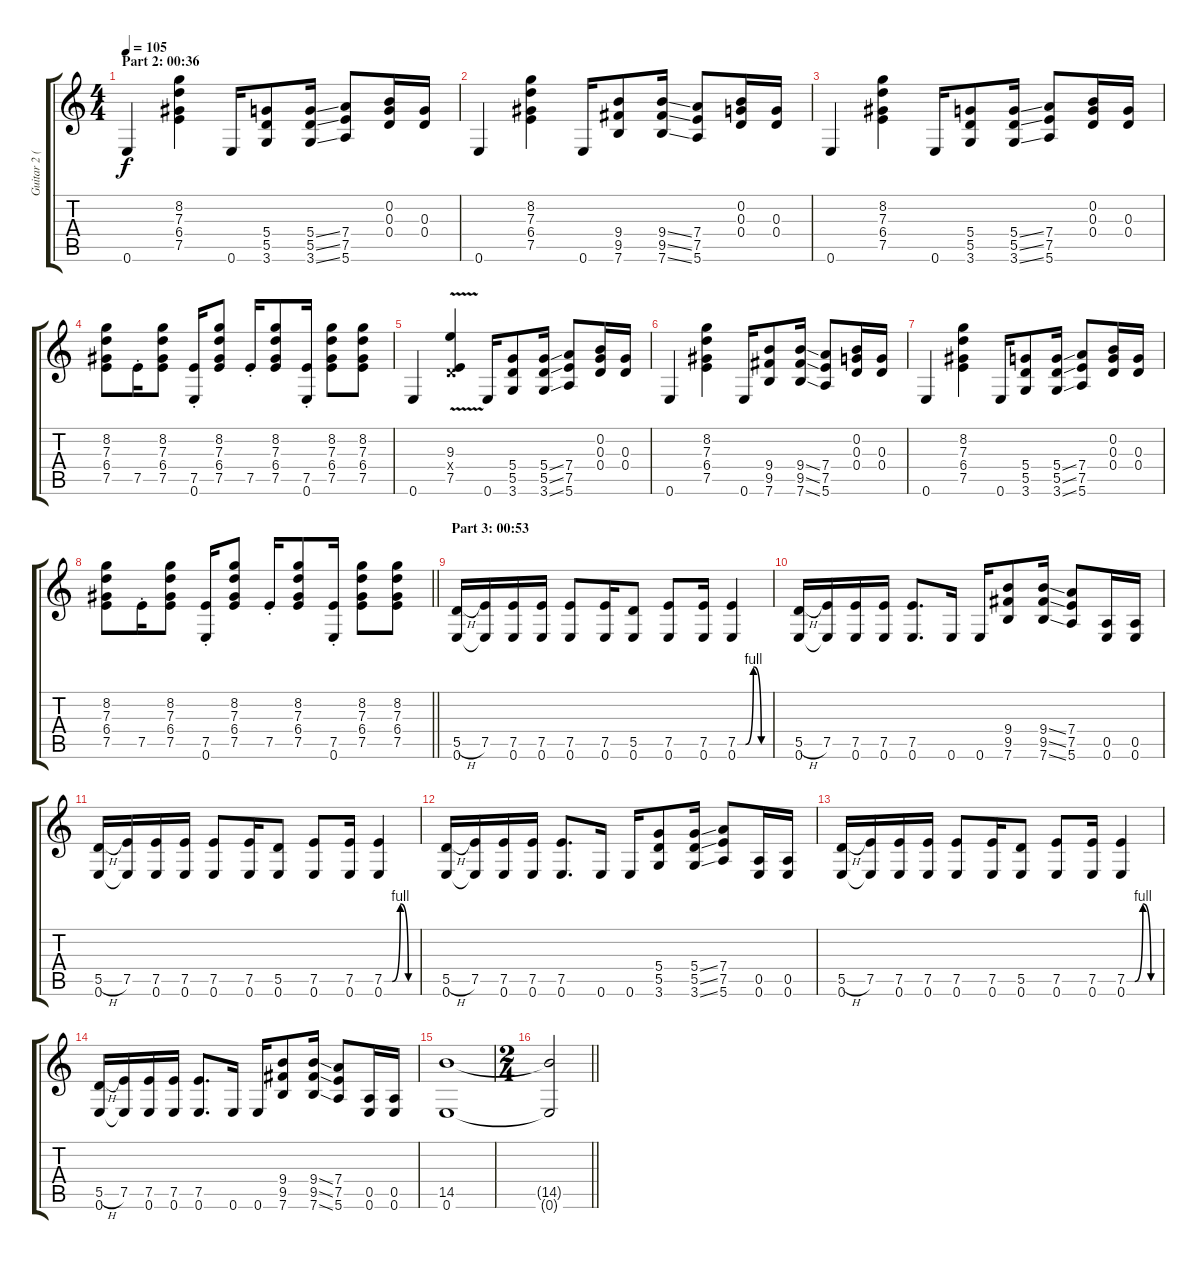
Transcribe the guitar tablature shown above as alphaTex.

\track ("Guitar 2 (Overdrive)" "Guitar 2 (") {instrument overdrivenguitar}
\staff {score tabs}
\tuning (E4 B3 G3 D3 A2 E2) {hide}
\ts (4 4)
\section ("" "Part 2: 00:36")
\tempo 105
\clef g2
\ks c
0.6.4{dy f} (8.2 7.3 6.4 7.5).4 0.6.16 (5.4 5.5 3.6).8 (5.4{ss} 5.5{ss} 3.6{ss}).16 (7.4 7.5 5.6).8 (0.2 0.3 0.4).16 (0.3 0.4).16 |
0.6.4 (8.2 7.3 6.4 7.5).4 0.6.16 (9.4 9.5 7.6).8 (9.4{ss} 9.5{ss} 7.6{ss}).16 (7.4 7.5 5.6).8 (0.2 0.3 0.4).16 (0.3 0.4).16 |
0.6.4 (8.2 7.3 6.4 7.5).4 0.6.16 (5.4 5.5 3.6).8 (5.4{ss} 5.5{ss} 3.6{ss}).16 (7.4 7.5 5.6).8 (0.2 0.3 0.4).16 (0.3 0.4).16 |
(8.2 7.3 6.4 7.5).8 7.5{st}.16 (8.2 7.3 6.4 7.5).8 (7.5 0.6{st}).16 (8.2 7.3 6.4 7.5).8 7.5{st}.16 (8.2 7.3 6.4 7.5).8 (7.5{st} 0.6{st}).16 (8.2 7.3 6.4 7.5).8 (8.2 7.3 6.4 7.5).8 |
0.6.4 (9.3{v} 0.4{x} 7.5{v}).4 0.6.16 (5.4 5.5 3.6).8 (5.4{ss} 5.5{ss} 3.6{ss}).16 (7.4 7.5 5.6).8 (0.2 0.3 0.4).16 (0.3 0.4).16 |
0.6.4 (8.2 7.3 6.4 7.5).4 0.6.16 (9.4 9.5 7.6).8 (9.4{ss} 9.5{ss} 7.6{ss}).16 (7.4 7.5 5.6).8 (0.2 0.3 0.4).16 (0.3 0.4).16 |
0.6.4 (8.2 7.3 6.4 7.5).4 0.6.16 (5.4 5.5 3.6).8 (5.4{ss} 5.5{ss} 3.6{ss}).16 (7.4 7.5 5.6).8 (0.2 0.3 0.4).16 (0.3 0.4).16 |
\barLineRight lightlight
(8.2 7.3 6.4 7.5).8 7.5{st}.16 (8.2 7.3 6.4 7.5).8 (7.5 0.6{st}).16 (8.2 7.3 6.4 7.5).8 7.5{st}.16 (8.2 7.3 6.4 7.5).8 (7.5{st} 0.6{st}).16 (8.2 7.3 6.4 7.5).8 (8.2 7.3 6.4 7.5).8 |
\section ("" "Part 3: 00:53")
(5.5{h} 0.6).16 (7.5 0.6{t}).16 (7.5 0.6).16 (7.5 0.6).16 (7.5 0.6).8 (7.5 0.6).16 (5.5 0.6).8 (7.5 0.6).8 (7.5 0.6).16 (7.5{be (custom 0 0 15 0 30 4 45 0 60 0)} 0.6).4 |
(5.5{h} 0.6).16 (7.5 0.6{t}).16 (7.5 0.6).16 (7.5 0.6).16 (7.5 0.6).8{d} 0.6.16 0.6.16 (9.4 9.5 7.6).8 (9.4{ss} 9.5{ss} 7.6{ss}).16 (7.4 7.5 5.6).8 (0.5 0.6).16 (0.5 0.6).16 |
(5.5{h} 0.6).16 (7.5 0.6{t}).16 (7.5 0.6).16 (7.5 0.6).16 (7.5 0.6).8 (7.5 0.6).16 (5.5 0.6).8 (7.5 0.6).8 (7.5 0.6).16 (7.5{be (custom 0 0 15 0 30 4 45 0 60 0)} 0.6).4 |
(5.5{h} 0.6).16 (7.5 0.6{t}).16 (7.5 0.6).16 (7.5 0.6).16 (7.5 0.6).8{d} 0.6.16 0.6.16 (5.4 5.5 3.6).8 (5.4{ss} 5.5{ss} 3.6{ss}).16 (7.4 7.5 5.6).8 (0.5 0.6).16 (0.5 0.6).16 |
(5.5{h} 0.6).16 (7.5 0.6{t}).16 (7.5 0.6).16 (7.5 0.6).16 (7.5 0.6).8 (7.5 0.6).16 (5.5 0.6).8 (7.5 0.6).8 (7.5 0.6).16 (7.5{be (custom 0 0 15 0 30 4 45 0 60 0)} 0.6).4 |
(5.5{h} 0.6).16 (7.5 0.6{t}).16 (7.5 0.6).16 (7.5 0.6).16 (7.5 0.6).8{d} 0.6.16 0.6.16 (9.4 9.5 7.6).8 (9.4{ss} 9.5{ss} 7.6{ss}).16 (7.4 7.5 5.6).8 (0.5 0.6).16 (0.5 0.6).16 |
(14.5 0.6).1 |
\ts (2 4)
\barLineRight lightlight
(14.5{t} 0.6{t}).2
